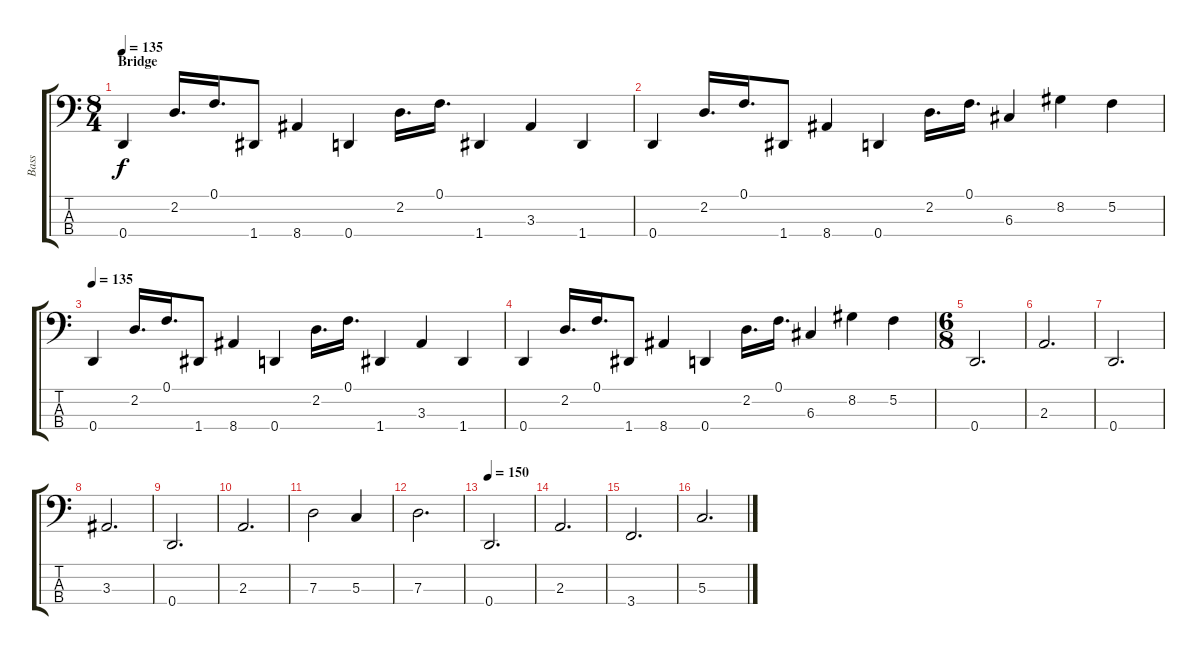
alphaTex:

\track ("Bass" "Bass") {instrument electricbasspick}
\staff {score tabs}
\tuning (F2 C2 G1 D1) {hide}
\ts (8 4)
\section ("" "Bridge")
\tempo 135
\clef f4
\ks c
0.4.4{dy f} 2.2.16{d} 0.1.16{d} 1.4.8 8.4.4 0.4.4 2.2.16{d} 0.1.16{d} 1.4.4 3.3.4 1.4.4 |
0.4.4 2.2.16{d} 0.1.16{d} 1.4.8 8.4.4 0.4.4 2.2.16{d} 0.1.16{d} 6.3.4 8.2.4 5.2.4 |
\tempo 135
0.4.4 2.2.16{d} 0.1.16{d} 1.4.8 8.4.4 0.4.4 2.2.16{d} 0.1.16{d} 1.4.4 3.3.4 1.4.4 |
0.4.4 2.2.16{d} 0.1.16{d} 1.4.8 8.4.4 0.4.4 2.2.16{d} 0.1.16{d} 6.3.4 8.2.4 5.2.4 |
\ts (6 8)
0.4.2{d} |
2.3.2{d} |
0.4.2{d} |
3.3.2{d} |
0.4.2{d} |
2.3.2{d} |
7.3.2 5.3.4 |
7.3.2{d} |
\tempo 150
0.4.2{d} |
2.3.2{d} |
3.4.2{d} |
5.3.2{d}
